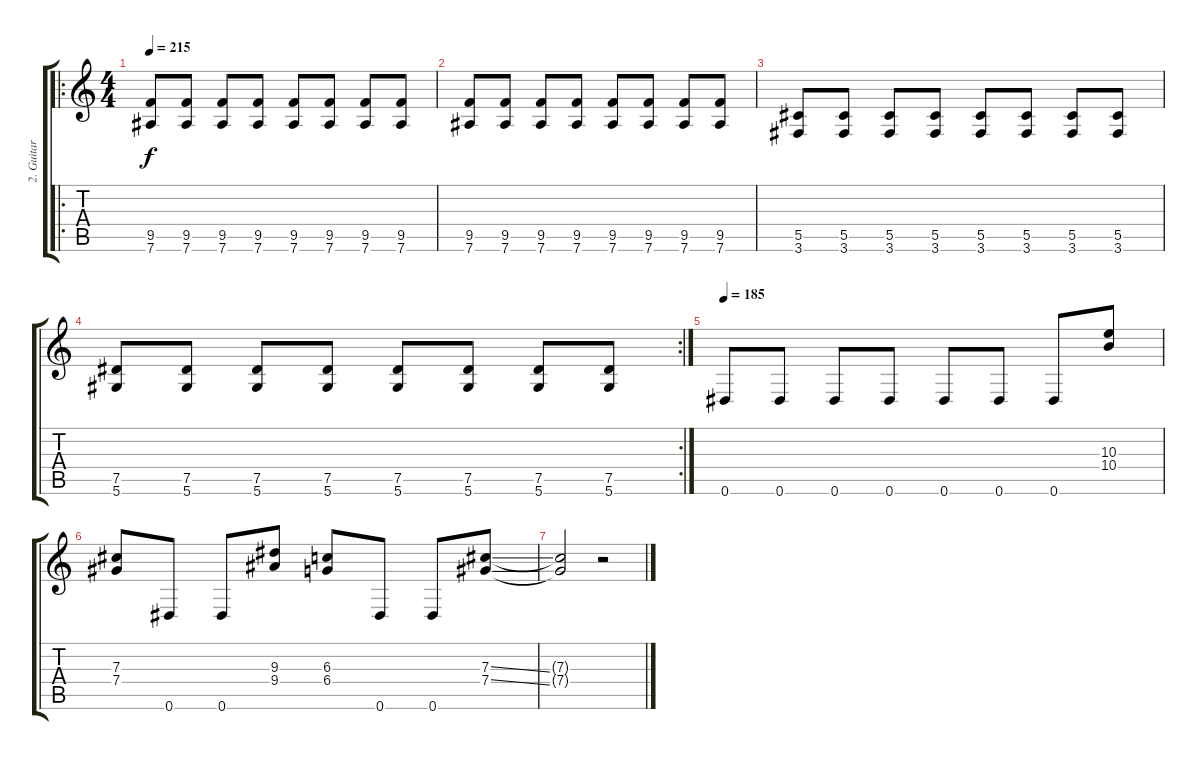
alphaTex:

\track ("2. Guitar" "2. Guitar") {instrument distortionguitar}
\staff {score tabs}
\tuning (Eb4 Bb3 Gb3 Db3 Ab2 Eb2) {hide}
\ro
\ts (4 4)
\tempo 215
\clef g2
\ks c
(9.5 7.6).8{dy f} (9.5 7.6).8 (9.5 7.6).8 (9.5 7.6).8 (9.5 7.6).8 (9.5 7.6).8 (9.5 7.6).8 (9.5 7.6).8 |
(9.5 7.6).8 (9.5 7.6).8 (9.5 7.6).8 (9.5 7.6).8 (9.5 7.6).8 (9.5 7.6).8 (9.5 7.6).8 (9.5 7.6).8 |
(5.5 3.6).8 (5.5 3.6).8 (5.5 3.6).8 (5.5 3.6).8 (5.5 3.6).8 (5.5 3.6).8 (5.5 3.6).8 (5.5 3.6).8 |
\rc 2
(7.5 5.6).8 (7.5 5.6).8 (7.5 5.6).8 (7.5 5.6).8 (7.5 5.6).8 (7.5 5.6).8 (7.5 5.6).8 (7.5 5.6).8 |
\tempo 185
0.6.8 0.6.8 0.6.8 0.6.8 0.6.8 0.6.8 0.6.8 (10.3 10.4).8 |
(7.3 7.4).8 0.6.8 0.6.8 (9.3 9.4).8 (6.3 6.4).8 0.6.8 0.6.8 (7.3{ss} 7.4{ss}).8 |
(7.3{t} 7.4{t}).2 r.2
